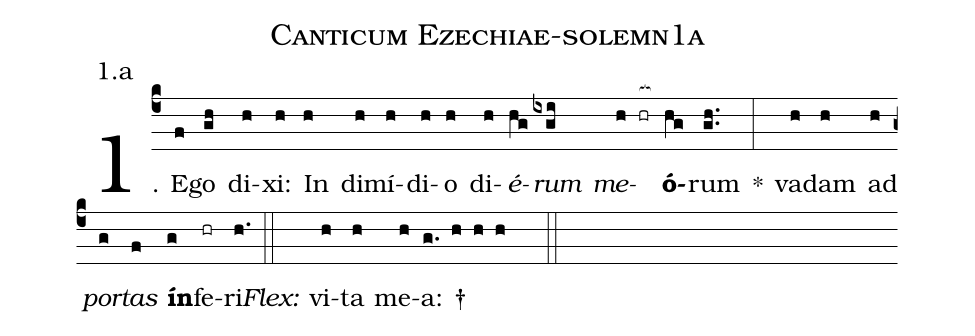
name: Canticum Ezechiae-solemn1a;
annotation: 1.a;
%%
(c4)1. E(f)go(gh) di(h)xi:(h) In(h) di(h)mí(h)di(h)o(h) di(h)<i>é</i>(hg)<i>rum</i>(ixgi) <i>me</i>(h hr[ocb:1{])<b>ó</b>(hg[ocb:0}])rum(gh..) *(:) va(h)dam(h) ad(h) <i>por</i>(g)<i>tas</i>(f) <b>ín</b>(g)fe(hr)ri.(h.) (::)
<i>Flex:</i>()  vi(h)ta(h) me(h)a: †(g. h h h  ::)
